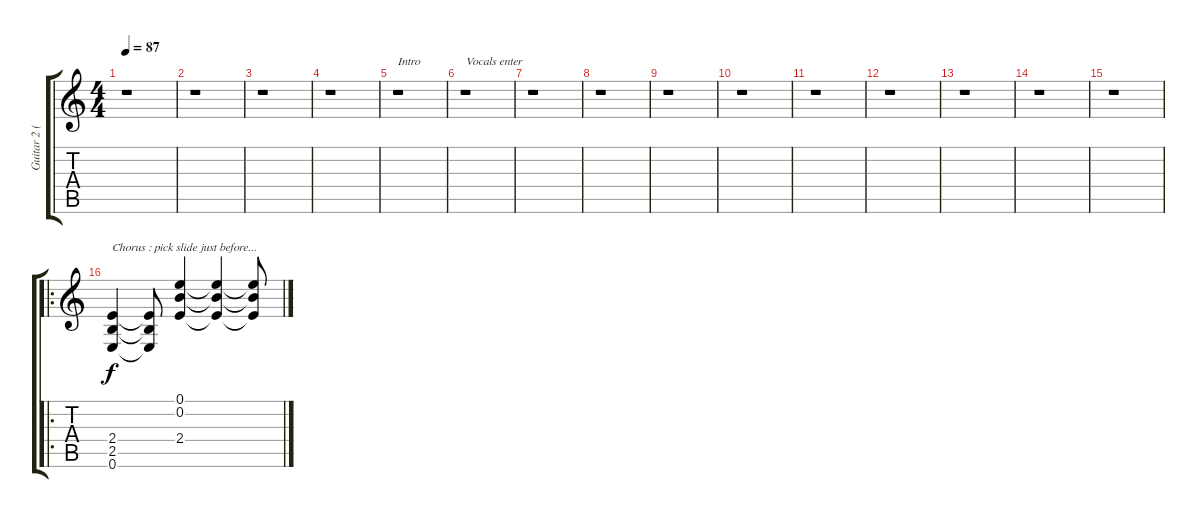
\track ("Guitar 2 (distortion)" "Guitar 2 (") {instrument distortionguitar}
\staff {score tabs}
\tuning (E4 B3 G3 D3 A2 E2) {hide}
\ts (4 4)
\tempo 87
\clef g2
\ks c
r.1{dy f instrument distortionguitar} |
r.1{txt ""} |
r.1 |
r.1 |
r.1{txt "Intro"} |
r.1{txt "Vocals enter"} |
r.1 |
r.1 |
r.1 |
r.1 |
r.1 |
r.1 |
r.1 |
r.1 |
r.1 |
\ro
(2.4 2.5 0.6).4{txt "Chorus : pick slide just before..."} (2.4{t} 2.5{t} 0.6{t}).8 (0.1 0.2 2.4).4 (0.1{t} 0.2{t} 2.4{t}).4 (0.1{t} 0.2{t} 2.4{t}).8
